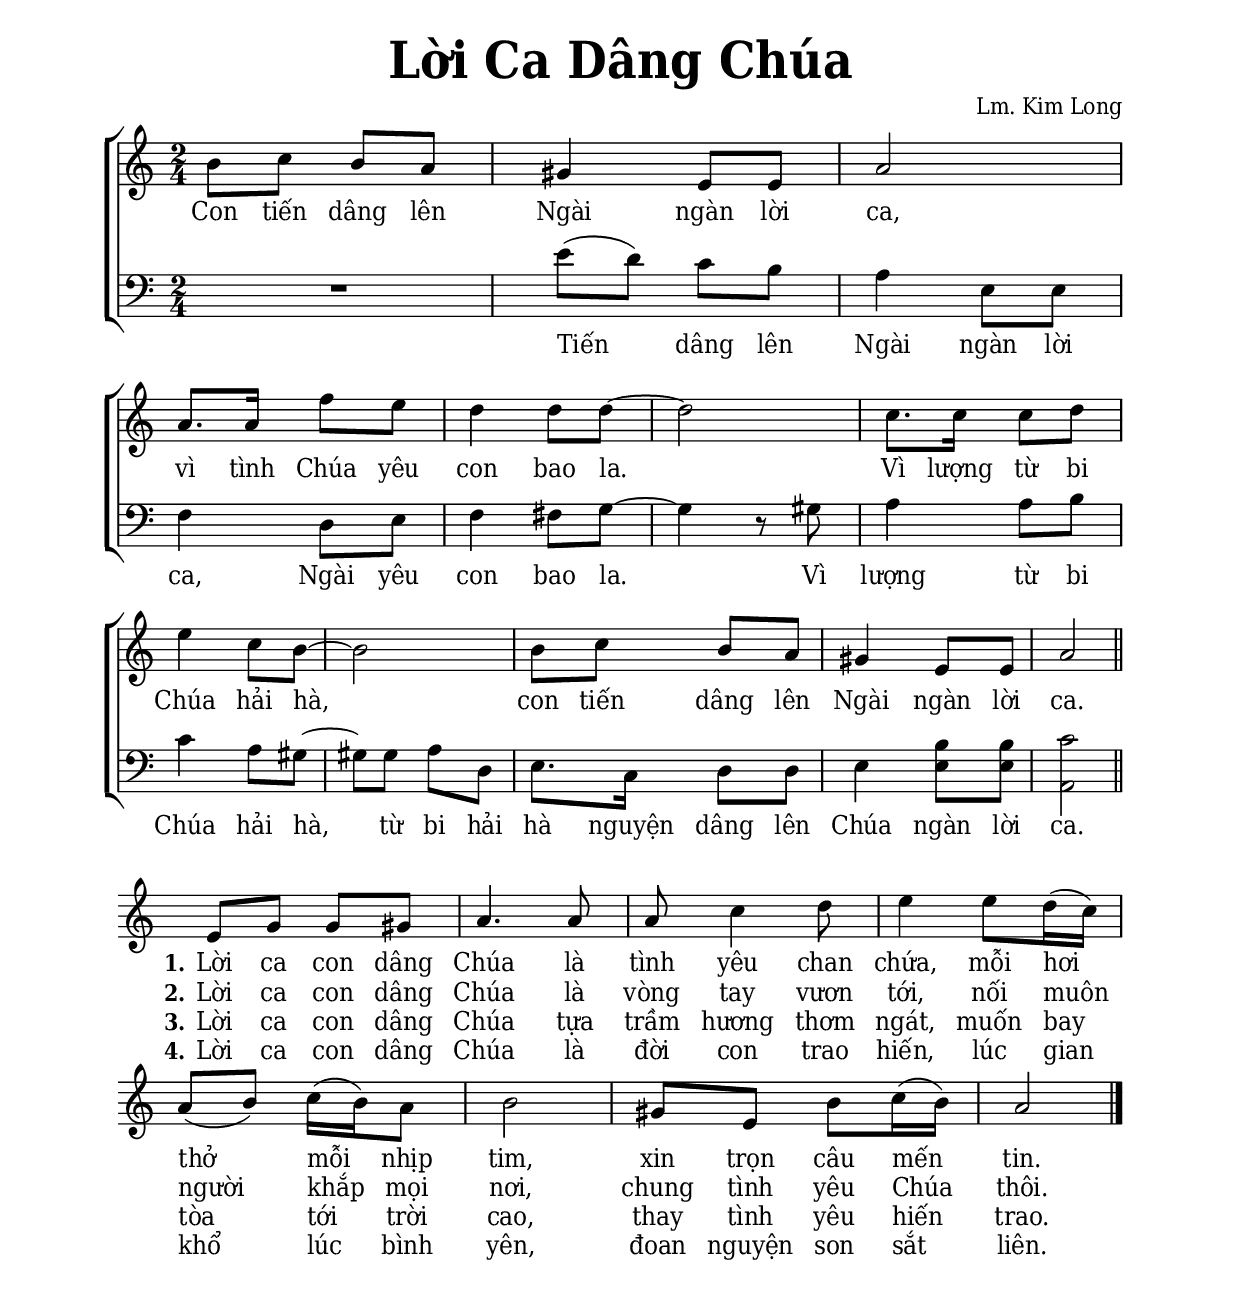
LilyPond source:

% Cài đặt chung
\version "2.22.1"
\include "english.ly"

\header {
  title = \markup { \fontsize #3 "Lời Ca Dâng Chúa" }
  composer = "Lm. Kim Long"
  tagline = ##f
}

% Nhạc
nhacDiepKhucSop = \relative c'' {
  b8 c b a |
  gs4 e8 e |
  a2 |
  a8. a16 f'8 e |
  d4 d8 d ~ |
  d2 |
  c8. c16 c8 d |
  e4 c8 b ~ |
  b2 |
  b8 c b a |
  gs4 e8 e |
  a2 \bar "||"
}

nhacDiepKhucBas = \relative c' {
  R2
  e8 (d) c b |
  a4 e8 e |
  f4 d8 e |
  f4 fs8 g ~ |
  g4 r8 gs |
  a4 a8 b |
  c4 a8 gs ~ |
  gs! gs a d, |
  e8. c16 d8 d |
  e4 <b' e,>8 <b e,> |
  <c a,>2
}

nhacPhienKhuc = \relative c' {
  e8 g g gs |
  a4. a8 |
  a c4 d8 |
  e4 e8 d16 (c) |
  a8 (b) c16 (b) a8 |
  b2 |
  gs8 e b' c16 (b) |
  a2 \bar "|."
}

% Lời
loiDiepKhucSop = \lyricmode {
  Con tiến dâng lên Ngài ngàn lời ca,
  vì tình Chúa yêu con bao la.
  Vì lượng từ bi Chúa hải hà,
  con tiến dâng lên Ngài ngàn lời ca.
}

loiDiepKhucBas = \lyricmode {
  Tiến dâng lên Ngài ngàn lời ca,
  Ngài yêu con bao la.
  Vì lượng từ bi Chúa hải hà,
  từ bi hải hà nguyện dâng lên Chúa ngàn lời ca.
}

loiPhienKhucMot = \lyricmode {
  \set stanza = "1."
  Lời ca con dâng Chúa là tình yêu chan chứa,
  mỗi hơi thở mỗi nhịp tim, xin trọn câu mến tin.
}

loiPhienKhucHai = \lyricmode {
  \set stanza = "2."
  Lời ca con dâng Chúa là vòng tay vươn tới,
  nối muôn người khắp mọi nơi, chung tình yêu Chúa thôi.
}

loiPhienKhucBa = \lyricmode {
  \set stanza = "3."
  Lời ca con dâng Chúa tựa trầm hương thơm ngát,
  muốn bay tòa tới trời cao, thay tình yêu hiến trao.
}

loiPhienKhucBon = \lyricmode {
  \set stanza = "4."
  Lời ca con dâng Chúa là đời con trao hiến,
  lúc gian khổ lúc bình yên, đoan nguyện son sắt liên.
}

% Dàn trang
\paper {
  #(set-paper-size "a4")
  top-margin = 15\mm
  bottom-margin = 15\mm
  left-margin = 20\mm
  right-margin = 20\mm
  indent = #0
  #(define fonts
    (make-pango-font-tree
      "Deja Vu Serif Condensed"
      "Deja Vu Serif Condensed"
      "Deja Vu Serif Condensed"
      (/ 20 20)))
  print-page-number = #f
  %page-count = #1
}

TongNhip = {
  \key c \major \time 2/4
  \set Timing.beamExceptions = #'()
  \set Timing.baseMoment = #(ly:make-moment 1/4)
}

\score {
  \new ChoirStaff <<
    \new Staff <<
      \new Voice = "beSop" {
        \clef treble \TongNhip \nhacDiepKhucSop
      }
      \new Lyrics \lyricsto beSop \loiDiepKhucSop
    >>
    \new Staff <<
        \clef "bass"
        \new Voice = beBas {
          \TongNhip \nhacDiepKhucBas
        }
      \new Lyrics \lyricsto beBas \loiDiepKhucBas
    >>
  >>
  \layout {
    \override Lyrics.LyricSpace.minimum-distance = #2.0
    \override Score.BarNumber.break-visibility = ##(#f #f #f)
    \override Score.SpacingSpanner.uniform-stretching = ##t
  }
}

\score {
  \new ChoirStaff <<
    \new Staff
      <<
      \new Voice = beSop {
        \TongNhip \nhacPhienKhuc
      }
    >>
    \new Lyrics \lyricsto beSop \loiPhienKhucMot
    \new Lyrics \lyricsto beSop \loiPhienKhucHai
    \new Lyrics \lyricsto beSop \loiPhienKhucBa
    \new Lyrics \lyricsto beSop \loiPhienKhucBon
  >>
  \layout {
    \override Staff.TimeSignature.transparent = ##t
    %\override Lyrics.LyricText.font-size = #+2.2
    \override Lyrics.LyricSpace.minimum-distance = #2.0
    \override Score.BarNumber.break-visibility = ##(#f #f #f)
    \override Score.SpacingSpanner.uniform-stretching = ##t
  } 
}
